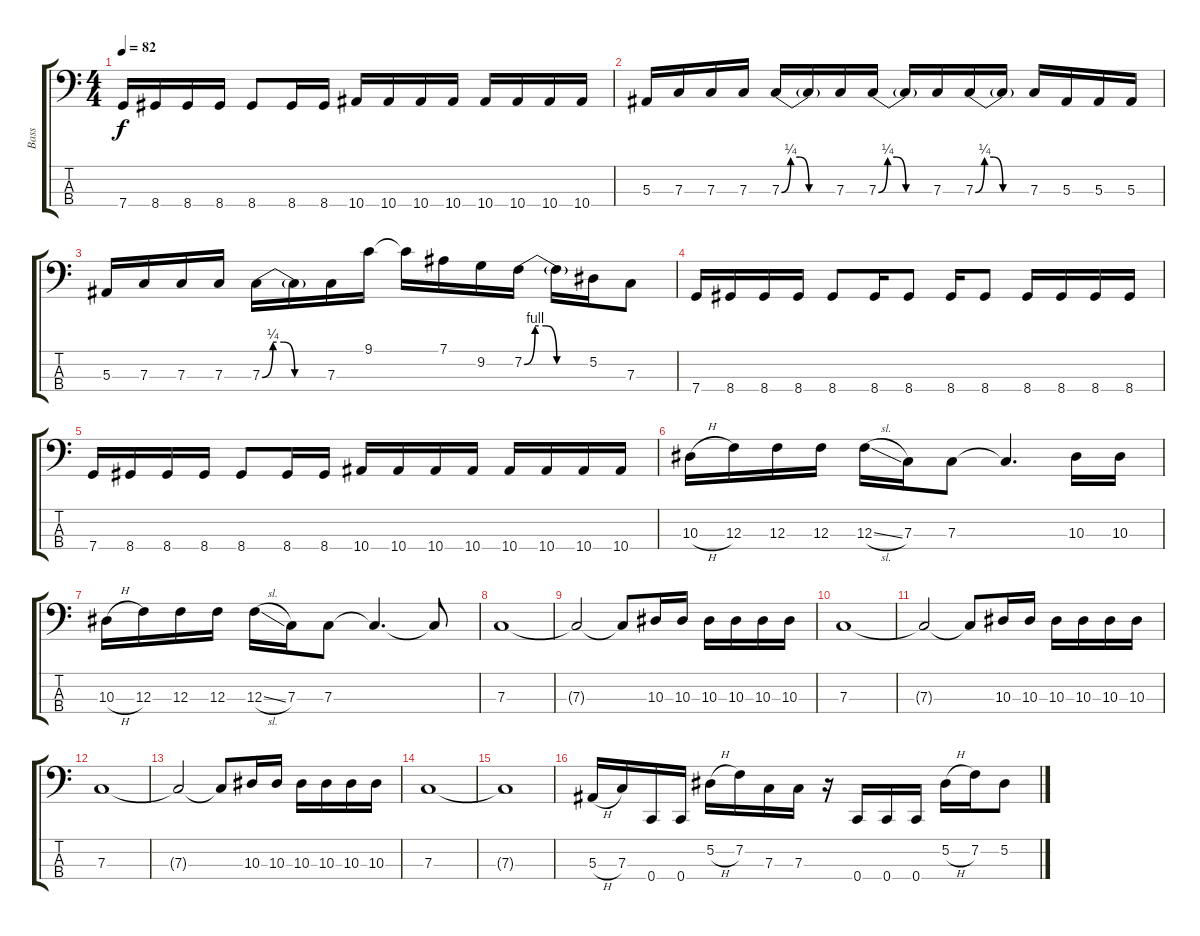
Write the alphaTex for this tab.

\track ("Bass" "Bass") {instrument electricbassfinger}
\staff {score tabs}
\tuning (Eb2 Bb1 F1 C1) {hide}
\ts (4 4)
\tempo 82
\clef f4
\ks c
7.4.16{dy f} 8.4.16 8.4.16 8.4.16 8.4.8 8.4.16 8.4.16 10.4.16 10.4.16 10.4.16 10.4.16 10.4.16 10.4.16 10.4.16 10.4.16 |
5.3.16 7.3.16 7.3.16 7.3.16 7.3{be (custom 0 0 10 1 20 1 30 0 60 0)}.16 7.3{t}.16 7.3.16 7.3{be (custom 0 0 10 1 20 1 30 0 60 0)}.16 7.3{t}.16 7.3.16 7.3{be (custom 0 0 10 1 20 1 30 0 60 0)}.16 7.3{t}.16 7.3.16 5.3.16 5.3.16 5.3.16 |
5.3.16 7.3.16 7.3.16 7.3.16 7.3{be (custom 0 0 10 1 20 1 30 0 60 0)}.16 7.3{t}.16 7.3.16 9.1.16 9.1{t}.16 7.1.16 9.2.16 7.2{be (custom 0 0 10 4 20 4 30 0 60 0)}.16 7.2{t}.16 5.2.16 7.3.8 |
7.4.16 8.4.16 8.4.16 8.4.16 8.4.8 8.4.16 8.4.8 8.4.16 8.4.8 8.4.16 8.4.16 8.4.16 8.4.16 |
7.4.16 8.4.16 8.4.16 8.4.16 8.4.8 8.4.16 8.4.16 10.4.16 10.4.16 10.4.16 10.4.16 10.4.16 10.4.16 10.4.16 10.4.16 |
10.3{h}.16 12.3.16 12.3.16 12.3.16 12.3{sl}.16 7.3.16 7.3.8 7.3{t}.4{d} 10.3.16 10.3.16 |
10.3{h}.16 12.3.16 12.3.16 12.3.16 12.3{sl}.16 7.3.16 7.3.8 7.3{t}.4{d} 7.3{t}.8 |
7.3.1 |
7.3{t}.2 7.3{t}.8 10.3.16 10.3.16 10.3.16 10.3.16 10.3.16 10.3.16 |
7.3.1 |
7.3{t}.2 7.3{t}.8 10.3.16 10.3.16 10.3.16 10.3.16 10.3.16 10.3.16 |
7.3.1 |
7.3{t}.2 7.3{t}.8 10.3.16 10.3.16 10.3.16 10.3.16 10.3.16 10.3.16 |
7.3.1 |
7.3{t}.1 |
5.3{h}.16 7.3.16 0.4.16 0.4.16 5.2{h}.16 7.2.16 7.3.16 7.3.16 r.16 0.4.16 0.4.16 0.4.16 5.2{h}.16 7.2.16 5.2.8
